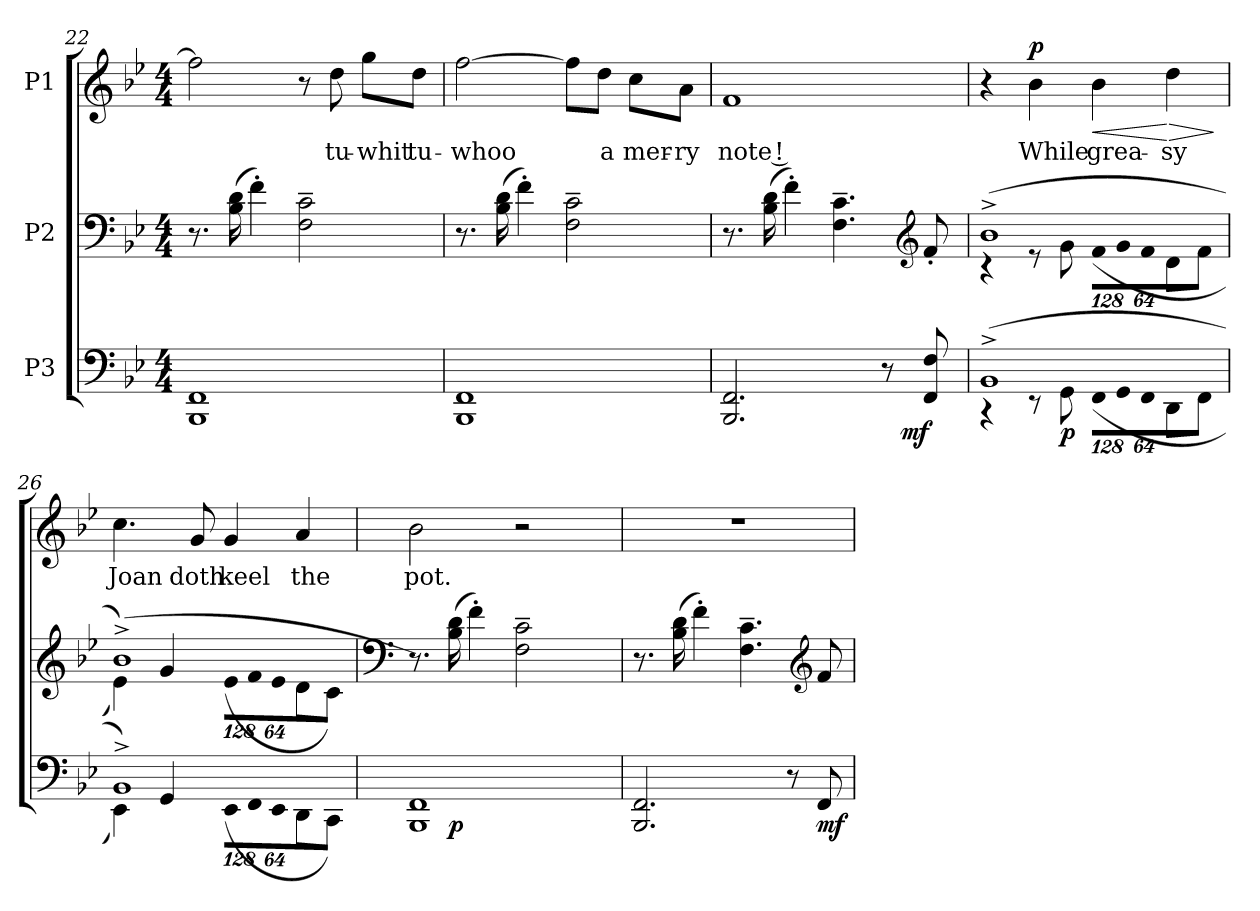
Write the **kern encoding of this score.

**kern	**dynam	**kern	**kern	**text	**dynam
*part3	*part3	*part2	*part1	*part1	*part1
*staff3	*staff3	*staff2	*staff1	*staff1	*staff1
*I"P3	*	*I"P2	*I"P1	*	*
*clefF4	*	*clefF4	*clefG2	*	*
*k[b-e-]	*	*k[b-e-]	*k[b-e-]	*	*
*B-:	*	*B-:	*B-:	*	*
*M4/4	*	*M4/4	*M4/4	*	*
=22	=22	=22	=22	=22	=22
1BBB-i 1FFi	.	8.r	2ffi\]	.	.
.	.	(16B-i\ 16di	.	.	.
.	.	4f'i\)	.	.	.
.	.	2Fi\~ 2ci~	8r	.	.
!	!	!	!	!LO:LY:b:color=#000000	!
.	.	.	8ddi\	tu-	.
!	!	!	!	!LO:LY:b:color=#000000	!
.	.	.	8ggi\L	-whit	.
!	!	!	!	!LO:LY:b:color=#000000	!
.	.	.	8ddi\J	tu-	.
!!LO:LB:g=z
=23	=23	=23	=23	=23	=23
!	!	!	!	!LO:LY:b:color=#000000	!
1BBB-i 1FFi	.	8.r	[2ffi\	-whoo	.
.	.	(16B-i\ 16di	.	.	.
.	.	4f'i\)	.	.	.
.	.	2Fi\~ 2ci~	8ffi\L]	.	.
!	!	!	!	!LO:LY:b:color=#000000	!
.	.	.	8ddi\J	a	.
!	!	!	!	!LO:LY:b:color=#000000	!
.	.	.	8cci\L	mer-	.
!	!	!	!	!LO:LY:b:color=#000000	!
.	.	.	8ai\J	-ry	.
=24	=24	=24	=24	=24	=24
!	!	!	!	!LO:LY:b:color=#000000	!
*^	*	*	*	*	*
2.BBB-i/ 2.FFi	2ryy	.	8.r	1fi	note !	.
.	.	.	(16B-i\ 16di	.	.	.
.	.	.	4f'i\)	.	.	.
.	4ryy	.	4.Fi\~ 4.ci~	.	.	.
8r	32...ryy	.	.	.	.	.
.	8ryy	mf	.	.	.	.
*	*	*	*clefG2	*	*	*
8FFi/ 8Fi	.	.	8f'i/	.	.	.
.	16ryy	.	.	.	.	.
.	256ryy	.	.	.	.	.
=25	=25	=25	=25	=25	=25	=25
*	*	*	*^	*	*	*
(1BB-^i	4r	.	(1b-^i	4r	4r	.	.
!	!	!	!	!	!	!LO:LY:b:color=#000000	!
.	8r	.	.	8r	4b-i\	While	p
.	8GGi\	p	.	8gi\	.	.	.
*	*Xbrackettup	*	*	*	*	*	*
!	!LO:N:vis=8	!	!	!	!	!	!
*	*	*	*	*Xbrackettup	*	*	*
!	!	!	!	!LO:N:vis=8	!	!	!
!	!	!	!	!	!	!LO:LY:b:color=#000000	!LO:HP:b
.	(1024%85FFi\L	.	.	(1024%85fi\L	4b-i\	grea-	<
!	!LO:N:vis=8	!	!	!LO:N:vis=8	!	!	!
.	1024%85GGi\	.	.	1024%85gi\	.	.	.
!	!LO:N:vis=8	!	!	!LO:N:vis=8	!	!	!
.	512%43FFi\J	.	.	512%43fi\J	.	.	.
!	!	!	!	!	!	!LO:LY:b:color=#000000	!LO:HP:n=1:b
.	8DDi\L	.	.	8di\L	4ddi\	-sy	[ >
.	8FFi\J	.	.	8fi\J	.	.	.
*v	*v	*	*	*	*	*	*
*	*	*v	*v	*	*	*
.	.	.	.	.	]
=26	=26	=26	=26	=26	=26
*^	*	*^	*	*	*
!	!	!	!	!	!	!LO:LY:b:color=#000000	!
1BB-^i)	4EE-i\)	.	(1b-^i)	4e-i\)	4.cci\	Joan	.
.	4GGi/	.	.	4gi/	.	.	.
!	!	!	!	!	!	!LO:LY:b:color=#000000	!
.	.	.	.	.	8gi/	doth	.
!	!LO:N:vis=8	!	!	!LO:N:vis=8	!	!	!
!	!	!	!	!	!	!LO:LY:b:color=#000000	!
.	(1024%85EE-i\L	.	.	(1024%85e-i\L	4gi/	keel	.
!	!LO:N:vis=8	!	!	!LO:N:vis=8	!	!	!
.	1024%85FFi\	.	.	1024%85fi\	.	.	.
!	!LO:N:vis=8	!	!	!LO:N:vis=8	!	!	!
.	512%43EE-i\J	.	.	512%43e-i\J	.	.	.
!	!	!	!	!	!	!LO:LY:b:color=#000000	!
.	8DDi\L	.	.	8di\L	4ai/	the	.
.	8CCi\J)	.	.	8ci\J)	.	.	.
*	*	*	*v	*v	*	*	*
!!LO:LB:g=z
=27	=27	=27	=27	=27	=27	=27
*	*	*	*clefF4	*	*	*
*	*	*	*^	*	*	*
!	!	!	!	!	!	!LO:LY:b:color=#000000	!
*	*	*	*v	*v	*	*	*
1BBB-i 1FFi	8.ryy	.	8.r)	2b-i\	pot.	.
.	2ryy	p	(16B-i\ 16di	.	.	.
.	.	.	4f'i\)	.	.	.
.	.	.	2Fi\~ 2ci~	2r	.	.
.	4ryy	.	.	.	.	.
.	16ryy	.	.	.	.	.
*v	*v	*	*	*	*	*
=28	=28	=28	=28	=28	=28
2.BBB-i/ 2.FFi	.	8.r	1r	.	.
.	.	(16B-i\ 16di	.	.	.
.	.	4f'i\)	.	.	.
.	.	4.Fi\~ 4.ci~	.	.	.
8r	.	.	.	.	.
*	*	*clefG2	*	*	*
8FFi/	mf	8fi/	.	.	.
=	=	=	=	=	=
*-	*-	*-	*-	*-	*-
